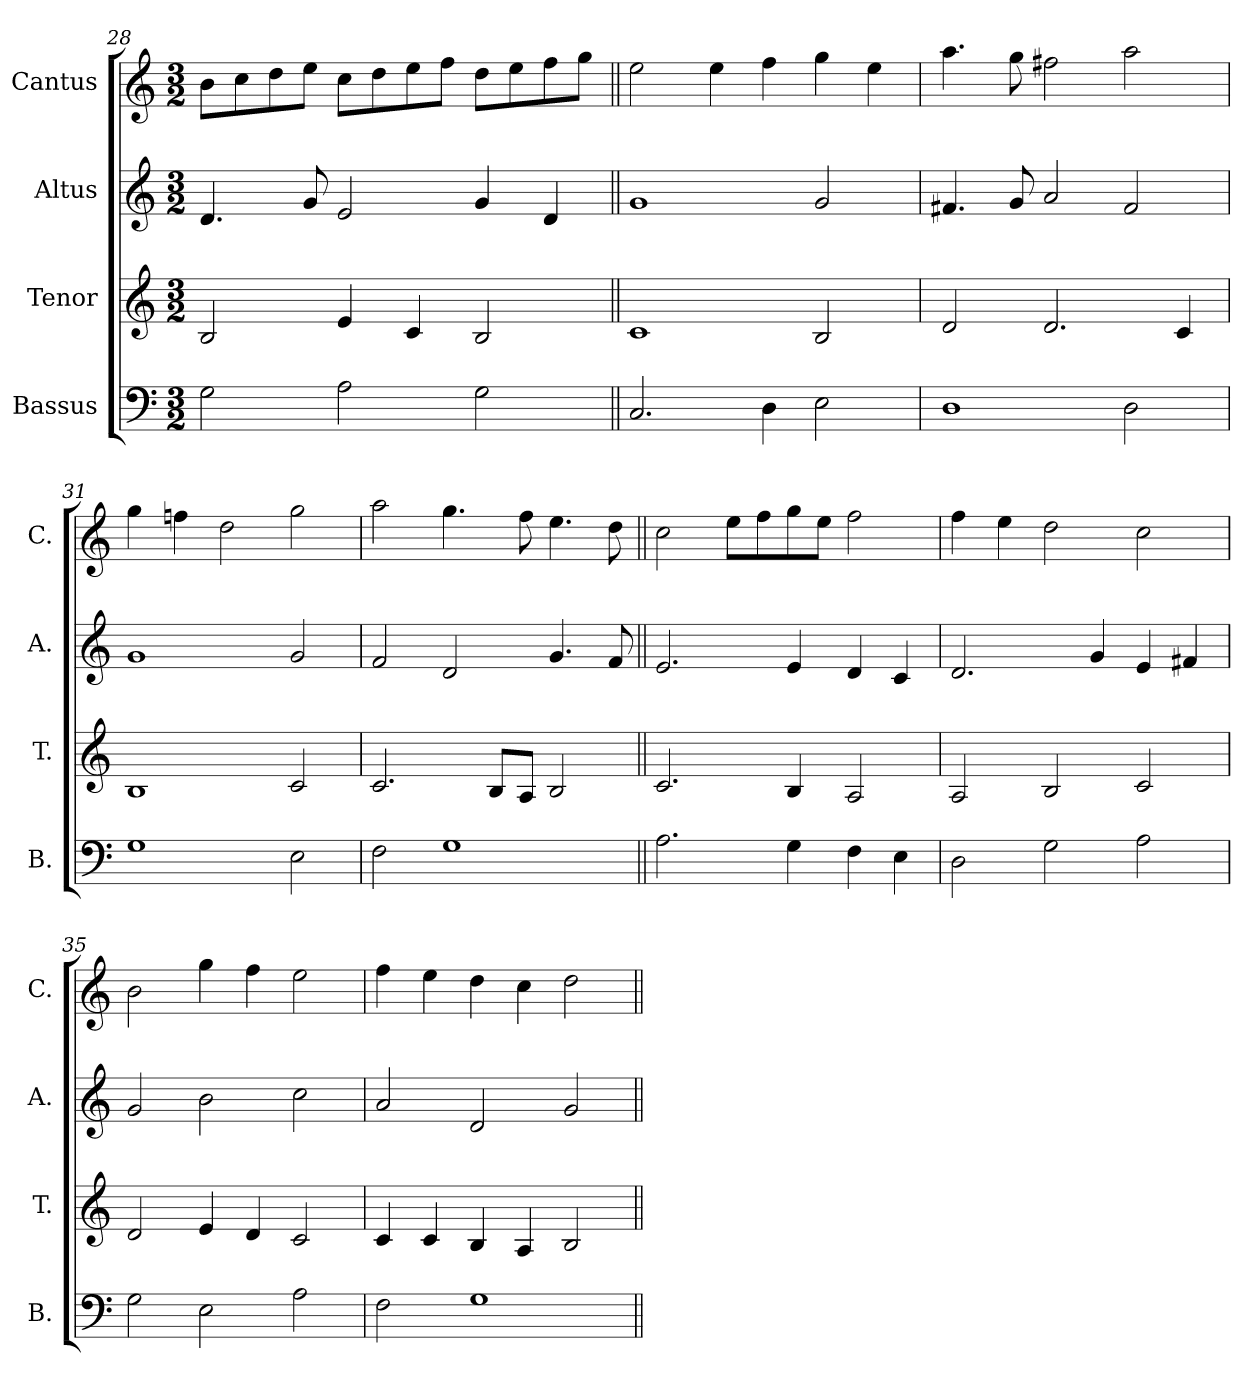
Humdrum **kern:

**kern	**kern	**kern	**kern
*part4	*part3	*part2	*part1
*staff4	*staff3	*staff2	*staff1
*I"Bassus	*I"Tenor	*I"Altus	*I"Cantus
*I'B.	*I'T.	*I'A.	*I'C.
*clefF4	*clefG2	*clefG2	*clefG2
*k[]	*k[]	*k[]	*k[]
*M3/2	*M3/2	*M3/2	*M3/2
=28	=28	=28	=28
2G\	2B/	4.d/	8b\L
.	.	.	8cc\
.	.	.	8dd\
.	.	8g/	8ee\J
2A\	4e/	2e/	8cc\L
.	.	.	8dd\
.	4c/	.	8ee\
.	.	.	8ff\J
2G\	2B/	4g/	8dd\L
.	.	.	8ee\
.	.	4d/	8ff\
.	.	.	8gg\J
=29||	=29||	=29||	=29||
2.C/	1c	1g	2ee\
.	.	.	4ee\
4D\	.	.	4ff\
2E\	2B/	2g/	4gg\
.	.	.	4ee\
=30	=30	=30	=30
1D	2d/	4.f#X/	4.aa\
.	.	8g/	8gg\
.	2.d/	2a/	2ff#X\
2D\	.	2f#/	2aa\
.	4c/	.	.
=31	=31	=31	=31
1G	1B	1g	4gg\
.	.	.	4ffn\
.	.	.	2dd\
2E\	2c/	2g/	2gg\
=32	=32	=32	=32
2F\	2.c/	2f/	2aa\
1G	.	2d/	4.gg\
.	8B/L	.	.
.	8A/J	.	8ff\
.	2B/	4.g/	4.ee\
.	.	8f/	8dd\
=33||	=33||	=33||	=33||
2.A\	2.c/	2.e/	2cc\
.	.	.	8ee\L
.	.	.	8ff\
4G\	4B/	4e/	8gg\
.	.	.	8ee\J
4F\	2A/	4d/	2ff\
4E\	.	4c/	.
!!LO:PB:g=z
=34	=34	=34	=34
2D\	2A/	2.d/	4ff\
.	.	.	4ee\
2G\	2B/	.	2dd\
.	.	4g/	.
2A\	2c/	4e/	2cc\
.	.	4f#X/	.
=35	=35	=35	=35
2G\	2d/	2g/	2b\
2E\	4e/	2b\	4gg\
.	4d/	.	4ff\
2A\	2c/	2cc\	2ee\
=36	=36	=36	=36
2F\	4c/	2a/	4ff\
.	4c/	.	4ee\
1G	4B/	2d/	4dd\
.	4A/	.	4cc\
.	2B/	2g/	2dd\
=||	=||	=||	=||
*-	*-	*-	*-
